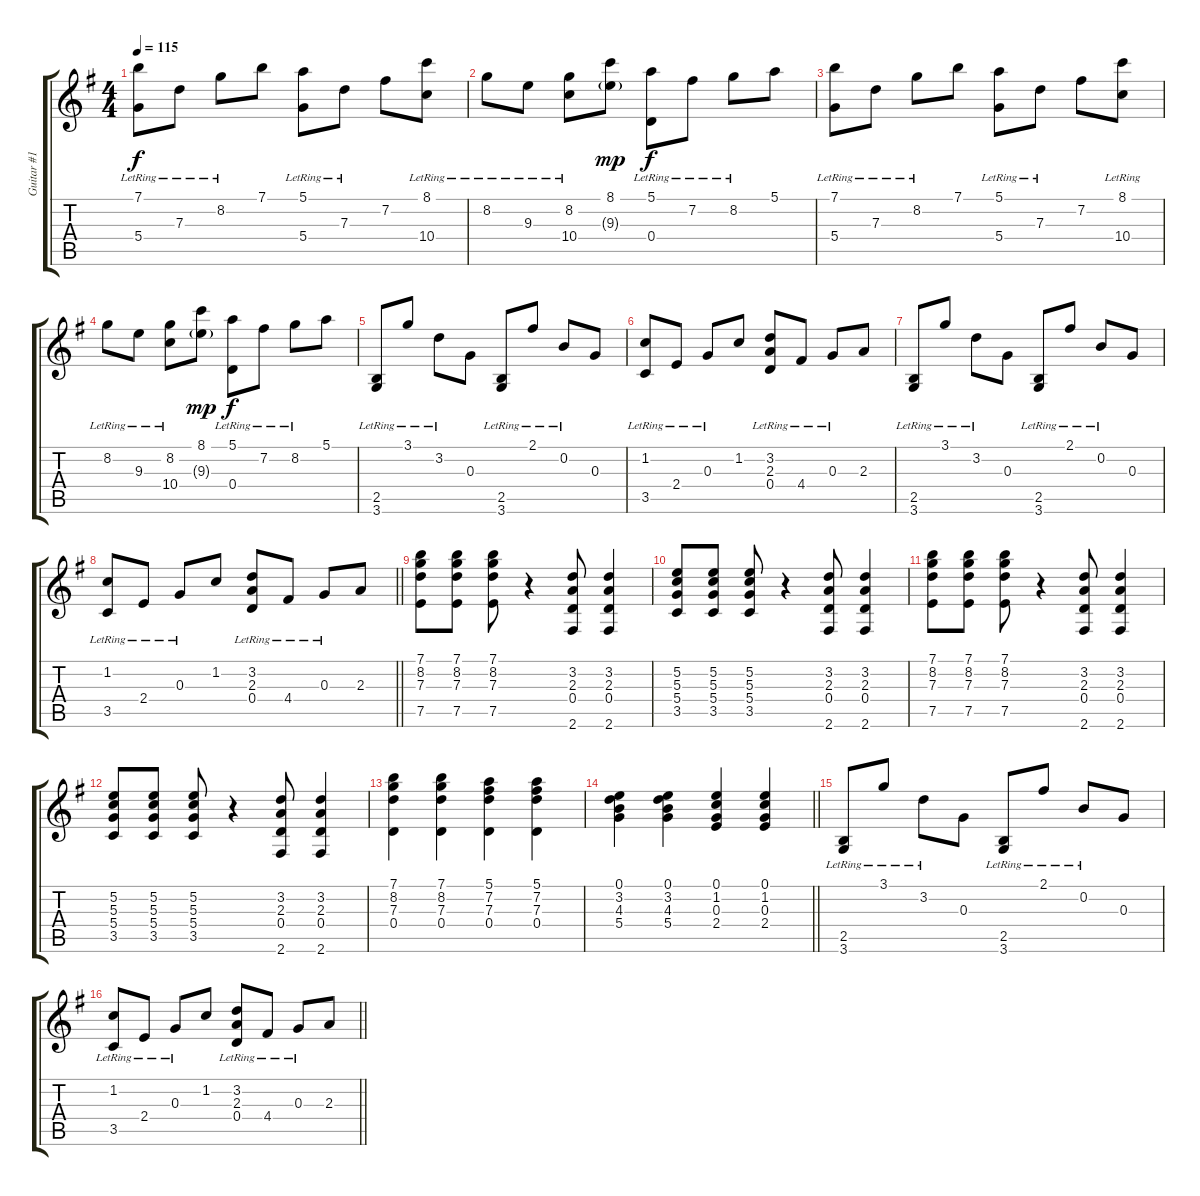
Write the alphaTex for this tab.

\track ("Guitar #1" "Guitar #1") {instrument acousticguitarsteel}
\staff {score tabs}
\tuning (E4 B3 G3 D3 A2 E2) {hide}
\ts (4 4)
\tempo 115
\clef g2
\ks g
(7.1{lr} 5.4{lr}).8{dy f} 7.3{lr}.8 8.2{lr}.8 7.1.8 (5.1{lr} 5.4{lr}).8 7.3{lr}.8 7.2.8 (8.1{lr} 10.4{lr}).8 |
8.2{lr}.8 9.3{lr}.8 (8.2{lr} 10.4{lr}).8 (8.1 9.3{g}).8{dy mp} (5.1{lr} 0.4{lr}).8{dy f} 7.2{lr}.8 8.2{lr}.8 5.1.8 |
(7.1{lr} 5.4{lr}).8 7.3{lr}.8 8.2{lr}.8 7.1.8 (5.1{lr} 5.4{lr}).8 7.3{lr}.8 7.2.8 (8.1{lr} 10.4{lr}).8 |
8.2{lr}.8 9.3{lr}.8 (8.2{lr} 10.4{lr}).8 (8.1 9.3{g}).8{dy mp} (5.1{lr} 0.4{lr}).8{dy f} 7.2{lr}.8 8.2{lr}.8 5.1.8 |
(2.5{lr} 3.6{lr}).8 3.1{lr}.8 3.2{lr}.8 0.3.8 (2.5{lr} 3.6{lr}).8 2.1{lr}.8 0.2{lr}.8 0.3.8 |
(1.2{lr} 3.5{lr}).8 2.4{lr}.8 0.3{lr}.8 1.2.8 (3.2{lr} 2.3 0.4{lr}).8 4.4{lr}.8 0.3{lr}.8 2.3.8 |
(2.5{lr} 3.6{lr}).8 3.1{lr}.8 3.2{lr}.8 0.3.8 (2.5{lr} 3.6{lr}).8 2.1{lr}.8 0.2{lr}.8 0.3.8 |
\barLineRight lightlight
(1.2{lr} 3.5{lr}).8 2.4{lr}.8 0.3{lr}.8 1.2.8 (3.2{lr} 2.3 0.4{lr}).8 4.4{lr}.8 0.3{lr}.8 2.3.8 |
(7.1 8.2 7.3 7.5).8 (7.1 8.2 7.3 7.5).8 (7.1 8.2 7.3 7.5).8 r.4 (3.2 2.3 0.4 2.6).8 (3.2 2.3 0.4 2.6).4 |
(5.2 5.3 5.4 3.5).8 (5.2 5.3 5.4 3.5).8 (5.2 5.3 5.4 3.5).8 r.4 (3.2 2.3 0.4 2.6).8 (3.2 2.3 0.4 2.6).4 |
(7.1 8.2 7.3 7.5).8 (7.1 8.2 7.3 7.5).8 (7.1 8.2 7.3 7.5).8 r.4 (3.2 2.3 0.4 2.6).8 (3.2 2.3 0.4 2.6).4 |
(5.2 5.3 5.4 3.5).8 (5.2 5.3 5.4 3.5).8 (5.2 5.3 5.4 3.5).8 r.4 (3.2 2.3 0.4 2.6).8 (3.2 2.3 0.4 2.6).4 |
(7.1 8.2 7.3 0.4).4 (7.1 8.2 7.3 0.4).4 (5.1 7.2 7.3 0.4).4 (5.1 7.2 7.3 0.4).4 |
\barLineRight lightlight
(0.1 3.2 4.3 5.4).4 (0.1 3.2 4.3 5.4).4 (0.1 1.2 0.3 2.4).4 (0.1 1.2 0.3 2.4).4 |
(2.5{lr} 3.6{lr}).8 3.1{lr}.8 3.2{lr}.8 0.3.8 (2.5{lr} 3.6{lr}).8 2.1{lr}.8 0.2{lr}.8 0.3.8 |
\barLineRight lightlight
(1.2{lr} 3.5{lr}).8 2.4{lr}.8 0.3{lr}.8 1.2.8 (3.2{lr} 2.3 0.4{lr}).8 4.4{lr}.8 0.3{lr}.8 2.3.8
